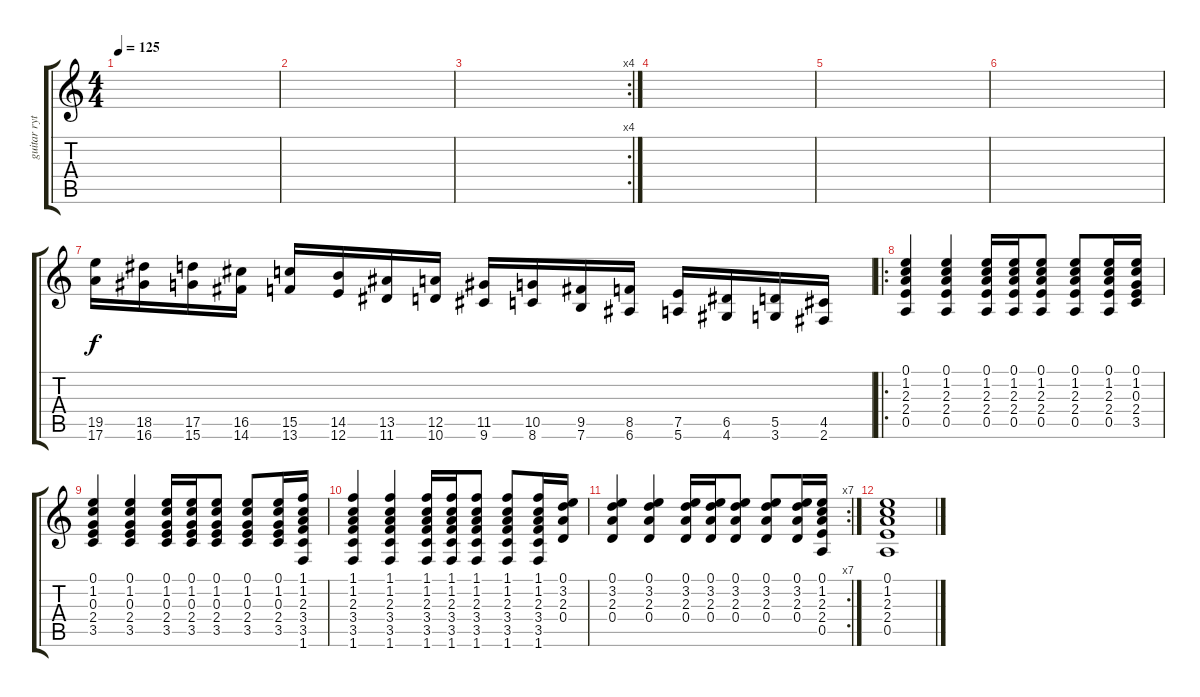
\track ("guitar rythmik" "guitar ryt") {instrument distortionguitar}
\staff {score tabs}
\tuning (E4 B3 G3 D3 A2 E2) {hide}
\ts (4 4)
\tempo 125
\clef g2
\ks c
|
|
\rc 4
|
|
|
|
(19.5 17.6).16 (18.5 16.6).16 (17.5 15.6).16 (16.5 14.6).16 (15.5 13.6).16 (14.5 12.6).16 (13.5 11.6).16 (12.5 10.6).16 (11.5 9.6).16 (10.5 8.6).16 (9.5 7.6).16 (8.5 6.6).16 (7.5 5.6).16 (6.5 4.6).16 (5.5 3.6).16 (4.5 2.6).16 |
\ro
(0.1 1.2 2.3 2.4 0.5).4 (0.1 1.2 2.3 2.4 0.5).4 (0.1 1.2 2.3 2.4 0.5).16 (0.1 1.2 2.3 2.4 0.5).16 (0.1 1.2 2.3 2.4 0.5).8 (0.1 1.2 2.3 2.4 0.5).8 (0.1 1.2 2.3 2.4 0.5).16 (0.1 1.2 0.3 2.4 3.5).16 |
(0.1 1.2 0.3 2.4 3.5).4 (0.1 1.2 0.3 2.4 3.5).4 (0.1 1.2 0.3 2.4 3.5).16 (0.1 1.2 0.3 2.4 3.5).16 (0.1 1.2 0.3 2.4 3.5).8 (0.1 1.2 0.3 2.4 3.5).8 (0.1 1.2 0.3 2.4 3.5).16 (1.1 1.2 2.3 3.4 3.5 1.6).16 |
(1.1 1.2 2.3 3.4 3.5 1.6).4 (1.1 1.2 2.3 3.4 3.5 1.6).4 (1.1 1.2 2.3 3.4 3.5 1.6).16 (1.1 1.2 2.3 3.4 3.5 1.6).16 (1.1 1.2 2.3 3.4 3.5 1.6).8 (1.1 1.2 2.3 3.4 3.5 1.6).8 (1.1 1.2 2.3 3.4 3.5 1.6).16 (0.1 3.2 2.3 0.4).16 |
\rc 7
(0.1 3.2 2.3 0.4).4 (0.1 3.2 2.3 0.4).4 (0.1 3.2 2.3 0.4).16 (0.1 3.2 2.3 0.4).16 (0.1 3.2 2.3 0.4).8 (0.1 3.2 2.3 0.4).8 (0.1 3.2 2.3 0.4).16 (0.1 1.2 2.3 2.4 0.5).16 |
(0.1 1.2 2.3 2.4 0.5).1
